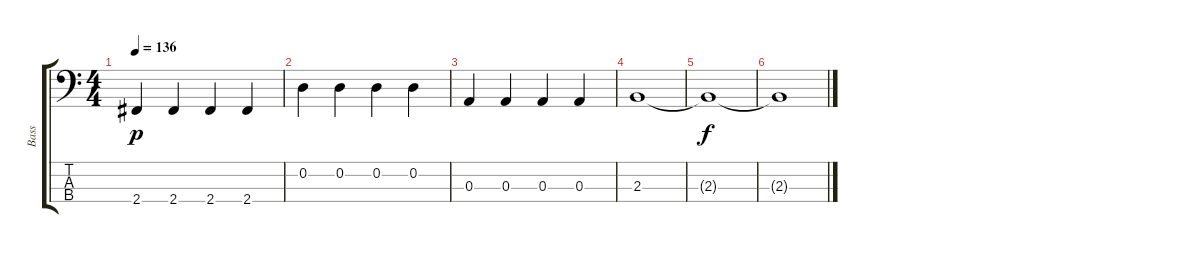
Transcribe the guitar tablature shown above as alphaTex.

\track ("Bass" "Bass") {instrument electricbassfinger}
\staff {score tabs}
\tuning (G2 D2 A1 E1) {hide}
\ts (4 4)
\tempo 136
\clef f4
\ks c
2.4.4{dy p} 2.4.4 2.4.4 2.4.4 |
0.2.4 0.2.4 0.2.4 0.2.4 |
0.3.4 0.3.4 0.3.4 0.3.4 |
2.3.1 |
2.3{t}.1{dy f} |
2.3{t}.1
